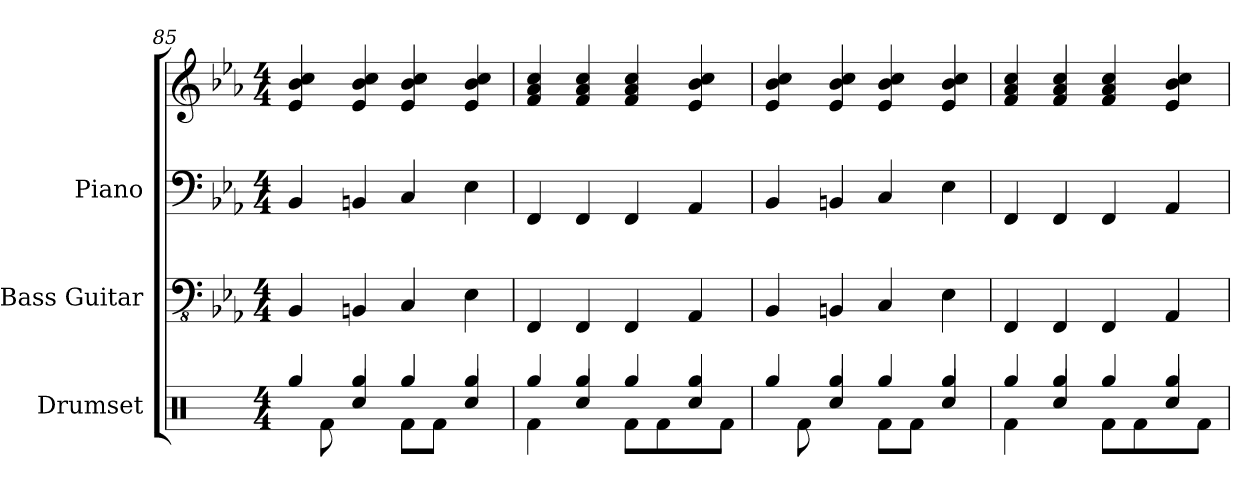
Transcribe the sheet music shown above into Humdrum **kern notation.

**kern	**kern	**kern	**kern
*part3	*part2	*part1	*part1
*staff4	*staff3	*staff2	*staff1
*I"Drumset	*I"Bass Guitar	*I"Piano	*
*I'Drs.	*I'B. Guit.	*I'Pno.	*
*clefX	*clefFv4	*clefF4	*clefG2
*k[]	*k[b-e-a-]	*k[b-e-a-]	*k[b-e-a-]
*C:	*E-:	*E-:	*E-:
*M4/4	*M4/4	*M4/4	*M4/4
=85	=85	=85	=85
*^	*	*	*
*	*^	*	*	*
4Rgg/	4ryy	8ryy	4BBB-/	4BB-/	4e-/ 4b-/ 4cc/
.	.	8Rf\	.	.	.
4Rgg/	4Rcc/	4ryy	4BBBn/	4BBn/	4e-/ 4b-/ 4cc/
4Rgg/	4ryy	8Rf\L	4CC/	4C/	4e-/ 4b-/ 4cc/
.	.	8Rf\J	.	.	.
4Rgg/	4Rcc/	4ryy	4EE-\	4E-\	4e-/ 4b-/ 4cc/
=86	=86	=86	=86	=86	=86
4Rgg/	4ryy	4Rf\	4FFF/	4FF/	4f/ 4a-/ 4cc/
4Rgg/	4Rcc/	4ryy	4FFF/	4FF/	4f/ 4a-/ 4cc/
4Rgg/	4ryy	8Rf\L	4FFF/	4FF/	4f/ 4a-/ 4cc/
.	.	8Rf\	.	.	.
4Rgg/	4Rcc/	8ryy	4AAA-/	4AA-/	4e-/ 4b-/ 4cc/
.	.	8Rf\J	.	.	.
!!LO:LB:g=z
=87	=87	=87	=87	=87	=87
4Rgg/	4ryy	8ryy	4BBB-/	4BB-/	4e-/ 4b-/ 4cc/
.	.	8Rf\	.	.	.
4Rgg/	4Rcc/	4ryy	4BBBn/	4BBn/	4e-/ 4b-/ 4cc/
4Rgg/	4ryy	8Rf\L	4CC/	4C/	4e-/ 4b-/ 4cc/
.	.	8Rf\J	.	.	.
4Rgg/	4Rcc/	4ryy	4EE-\	4E-\	4e-/ 4b-/ 4cc/
=88	=88	=88	=88	=88	=88
4Rgg/	4ryy	4Rf\	4FFF/	4FF/	4f/ 4a-/ 4cc/
4Rgg/	4Rcc/	4ryy	4FFF/	4FF/	4f/ 4a-/ 4cc/
4Rgg/	4ryy	8Rf\L	4FFF/	4FF/	4f/ 4a-/ 4cc/
.	.	8Rf\	.	.	.
4Rgg/	4Rcc/	8ryy	4AAA-/	4AA-/	4e-/ 4b-/ 4cc/
.	.	8Rf\J	.	.	.
*v	*v	*v	*	*	*
=	=	=	=
*-	*-	*-	*-
